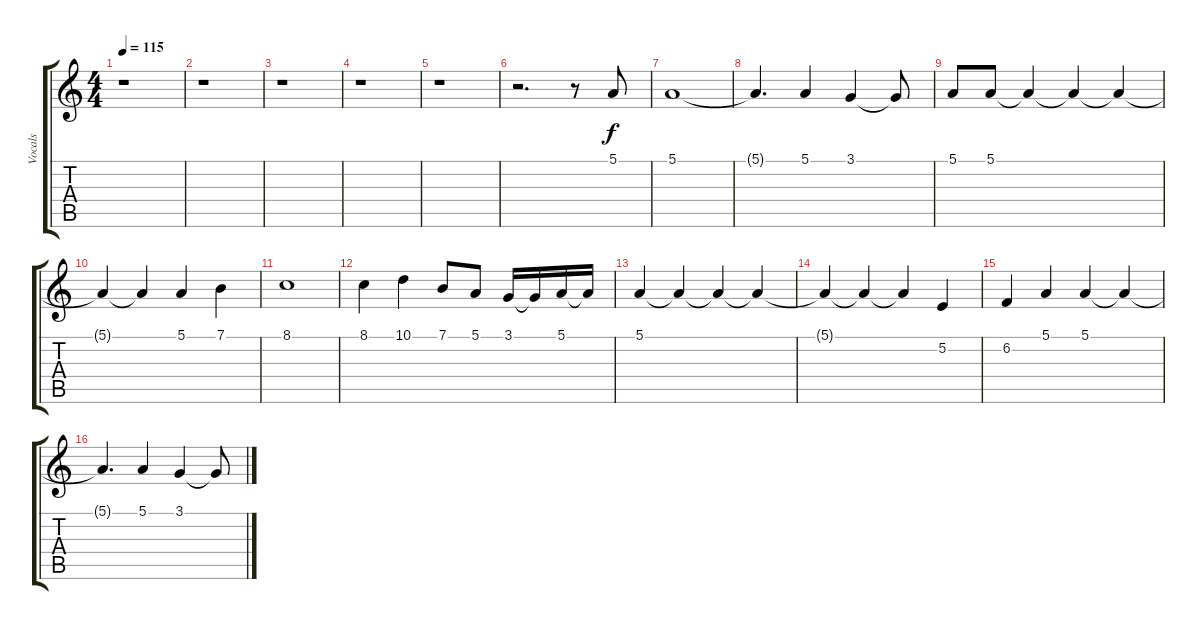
\track ("Vocals" "Vocals") {instrument violin}
\staff {score tabs}
\tuning (E4 B3 G3 D3 A2 E2) {hide}
\ts (4 4)
\tempo 115
\clef g2
\ks c
r.1{dy f instrument violin} |
r.1 |
r.1 |
r.1 |
r.1 |
r.2{d} r.8 5.1.8 |
5.1.1 |
5.1{t}.4{d} 5.1.4 3.1.4 3.1{t}.8 |
5.1.8 5.1.8 5.1{t}.4 5.1{t}.4 5.1{t}.4 |
5.1{t}.4 5.1{t}.4 5.1.4 7.1.4 |
8.1.1 |
8.1.4 10.1.4 7.1.8 5.1.8 3.1.16 3.1{t}.16 5.1.16 5.1{t}.16 |
5.1.4 5.1{t}.4 5.1{t}.4 5.1{t}.4 |
5.1{t}.4 5.1{t}.4 5.1{t}.4 5.2.4 |
6.2.4 5.1.4 5.1.4 5.1{t}.4 |
5.1{t}.4{d} 5.1.4 3.1.4 3.1{t}.8
